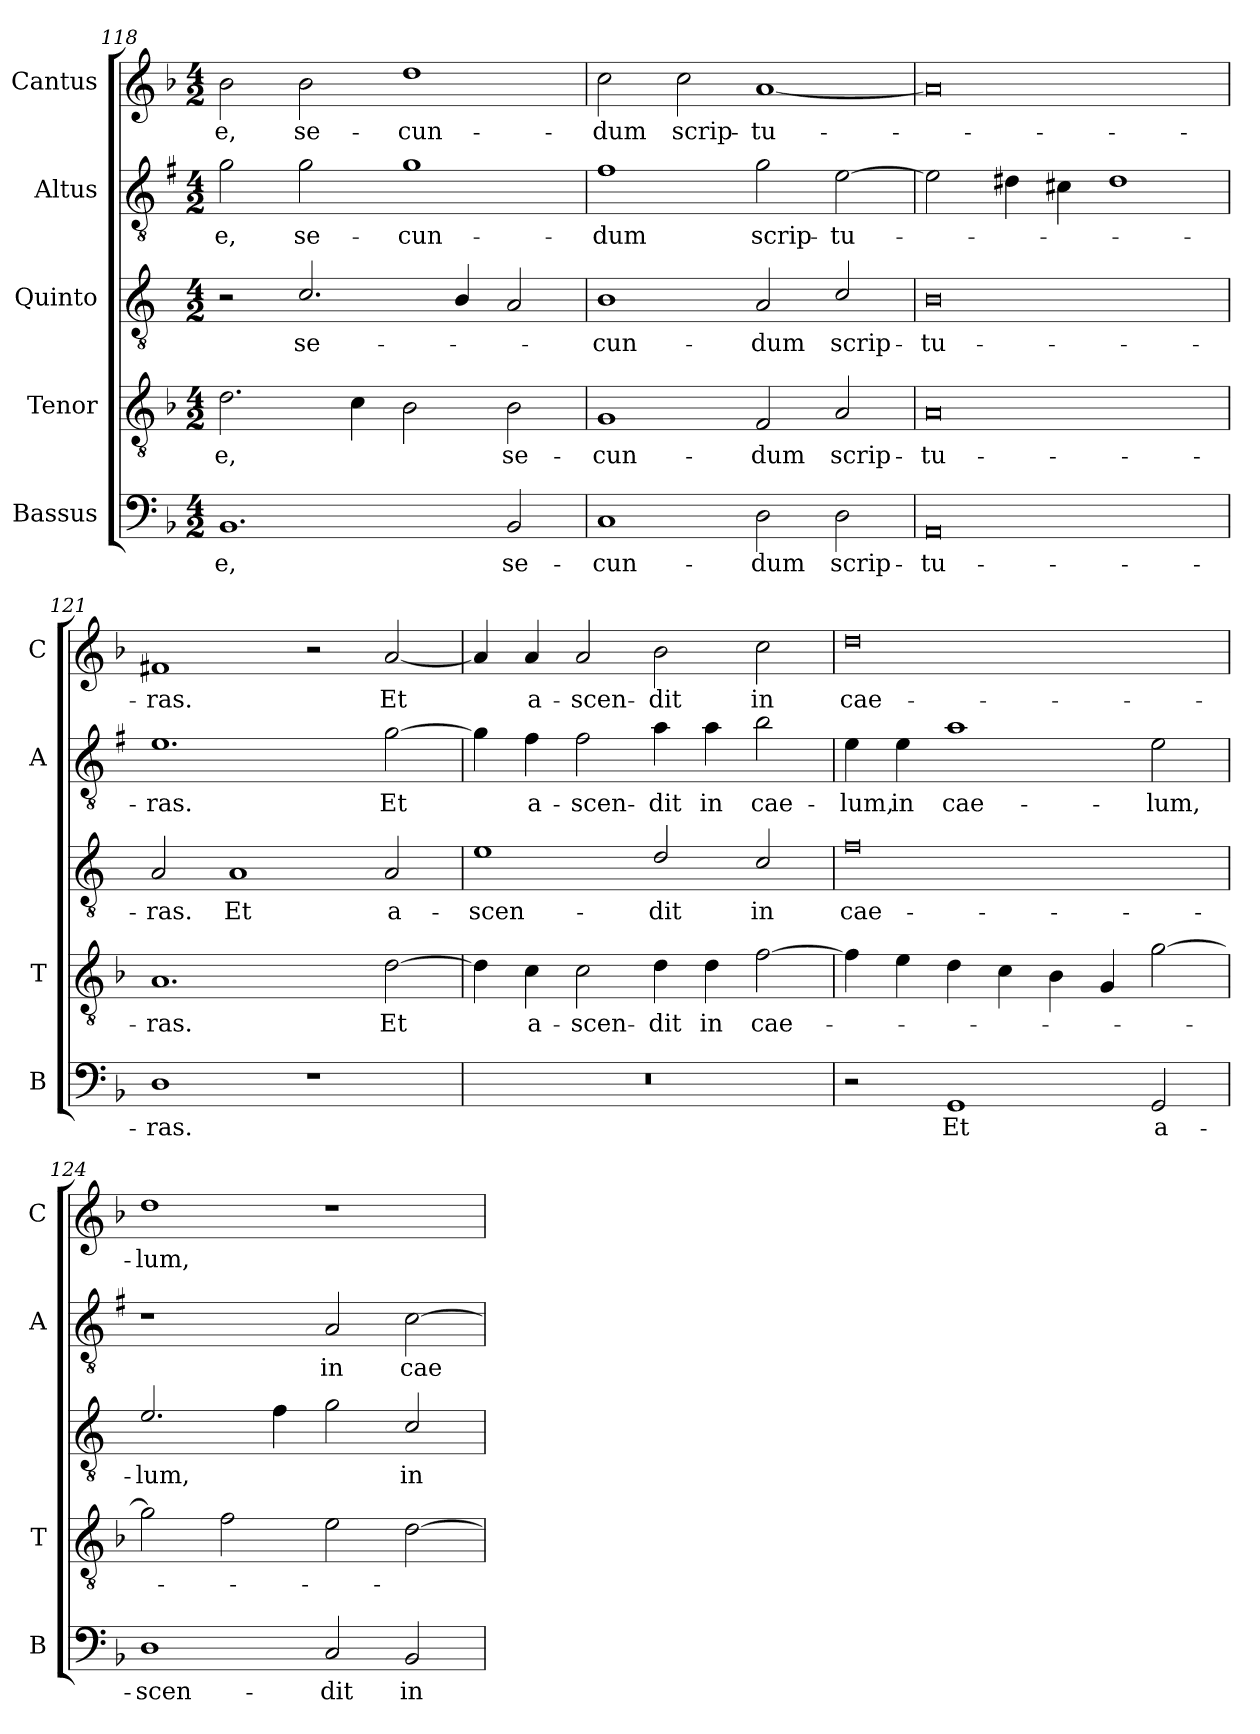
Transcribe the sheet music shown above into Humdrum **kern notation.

**kern	**text	**kern	**text	**kern	**text	**kern	**text	**kern	**text
*part5	*part5	*part4	*part4	*part3	*part3	*part2	*part2	*part1	*part1
*staff5	*staff5	*staff4	*staff4	*staff3	*staff3	*staff2	*staff2	*staff1	*staff1
*I"Bassus	*	*I"Tenor	*	*I"Quinto	*	*I"Altus	*	*I"Cantus	*
*I'B	*	*I'T	*	*	*	*I'A	*	*I'C	*
*clefF4	*	*clefGv2	*	*clefGv2	*	*clefGv2	*	*clefG2	*
*	*	*	*	*ITrd4c7	*	*ITrd1c2	*	*	*
*k[b-]	*	*k[b-]	*	*k[b-]	*	*k[b-]	*	*k[b-]	*
*F:	*	*F:	*	*F:	*	*F:	*	*F:	*
*M4/2	*	*M4/2	*	*M4/2	*	*M4/2	*	*M4/2	*
=118	=118	=118	=118	=118	=118	=118	=118	=118	=118
!	!LO:LY:b	!	!LO:LY:b	!	!	!	!LO:LY:b	!	!LO:LY:b
1.BB-	-e,	2.d\	-e,	2r	.	2f\	-e,	2b-\	-e,
!	!	!	!	!	!LO:LY:b	!	!LO:LY:b	!	!LO:LY:b
.	.	.	.	2.F/	se-	2f\	se-	2b-\	se-
.	.	4c\	.	.	.	.	.	.	.
!	!	!	!	!	!	!	!LO:LY:b	!	!LO:LY:b
.	.	2B-\	.	.	.	1f	-cun-	1dd	-cun-
.	.	.	.	4E/	.	.	.	.	.
!	!LO:LY:b	!	!LO:LY:b	!	!	!	!	!	!
2BB-/	se-	2B-\	se-	2D/	.	.	.	.	.
=119	=119	=119	=119	=119	=119	=119	=119	=119	=119
!	!LO:LY:b	!	!LO:LY:b	!	!LO:LY:b	!	!LO:LY:b	!	!LO:LY:b
1C	-cun-	1G	-cun-	1E	-cun-	1e	-dum	2cc\	-dum
!	!	!	!	!	!	!	!	!	!LO:LY:b
.	.	.	.	.	.	.	.	2cc\	scrip-
!	!LO:LY:b	!	!LO:LY:b	!	!LO:LY:b	!	!LO:LY:b	!	!LO:LY:b
2D\	-dum	2F/	-dum	2D/	-dum	2f\	scrip-	[1a	-tu-
!	!LO:LY:b	!	!LO:LY:b	!	!LO:LY:b	!	!LO:LY:b	!	!
2D\	scrip-	2A/	scrip-	2F/	scrip-	[2d\	-tu-	.	.
!!LO:PB:g=z
=120	=120	=120	=120	=120	=120	=120	=120	=120	=120
!	!LO:LY:b	!	!LO:LY:b	!	!LO:LY:b	!	!	!	!
0AA	-tu-	0A	-tu-	0E	-tu-	2d\]	.	0a]	.
.	.	.	.	.	.	4c#X\	.	.	.
.	.	.	.	.	.	4Bn\	.	.	.
.	.	.	.	.	.	1c#	.	.	.
=121	=121	=121	=121	=121	=121	=121	=121	=121	=121
!	!LO:LY:b	!	!LO:LY:b	!	!LO:LY:b	!	!LO:LY:b	!	!LO:LY:b
1D	-ras.	1.A	-ras.	2D/	-ras.	1.d	-ras.	1f#X	-ras.
!	!	!	!	!	!LO:LY:b	!	!	!	!
.	.	.	.	1D	Et	.	.	.	.
1r	.	.	.	.	.	.	.	2r	.
!	!	!	!LO:LY:b	!	!LO:LY:b	!	!LO:LY:b	!	!LO:LY:b
.	.	[2d\	Et	2D/	a-	[2f\	Et	[2a/	Et
=122	=122	=122	=122	=122	=122	=122	=122	=122	=122
!	!	!	!	!	!LO:LY:b	!	!	!	!
0r	.	4d\]	.	1A	-scen-	4f\]	.	4a/]	.
!	!	!	!LO:LY:b	!	!	!	!LO:LY:b	!	!LO:LY:b
.	.	4c\	a-	.	.	4e\	a-	4a/	a-
!	!	!	!LO:LY:b	!	!	!	!LO:LY:b	!	!LO:LY:b
.	.	2c\	-scen-	.	.	2e\	-scen-	2a/	-scen-
!	!	!	!LO:LY:b	!	!LO:LY:b	!	!LO:LY:b	!	!LO:LY:b
.	.	4d\	-dit	2G/	-dit	4g\	-dit	2b-\	-dit
!	!	!	!LO:LY:b	!	!	!	!LO:LY:b	!	!
.	.	4d\	in	.	.	4g\	in	.	.
!	!	!	!LO:LY:b	!	!LO:LY:b	!	!LO:LY:b	!	!LO:LY:b
.	.	[2f\	cae-	2F/	in	2a\	cae-	2cc\	in
=123	=123	=123	=123	=123	=123	=123	=123	=123	=123
!	!	!	!	!	!LO:LY:b	!	!LO:LY:b	!	!LO:LY:b
2r	.	4f\]	.	0B-	cae-	4d\	-lum,	0dd	cae-
!	!	!	!	!	!	!	!LO:LY:b	!	!
.	.	4e\	.	.	.	4d\	in	.	.
!	!LO:LY:b	!	!	!	!	!	!LO:LY:b	!	!
1GG	Et	4d\	.	.	.	1g	cae-	.	.
.	.	4c\	.	.	.	.	.	.	.
.	.	4B-\	.	.	.	.	.	.	.
.	.	4G/	.	.	.	.	.	.	.
!	!LO:LY:b	!	!	!	!	!	!LO:LY:b	!	!
2GG/	a-	[2g\	.	.	.	2d\	-lum,	.	.
=124	=124	=124	=124	=124	=124	=124	=124	=124	=124
!	!LO:LY:b	!	!	!	!LO:LY:b	!	!	!	!LO:LY:b
1D	-scen-	2g\]	.	2.A/	-lum,	1r	.	1dd	-lum,
.	.	2f\	.	.	.	.	.	.	.
.	.	.	.	4B-\	.	.	.	.	.
!	!LO:LY:b	!	!	!	!	!	!LO:LY:b	!	!
2C/	-dit	2e\	.	2c\	.	2G/	in	1r	.
!	!LO:LY:b	!	!	!	!LO:LY:b	!	!LO:LY:b	!	!
2BB-/	in	[2d\	.	2F/	in	[2B-\	cae-	.	.
=	=	=	=	=	=	=	=	=	=
*-	*-	*-	*-	*-	*-	*-	*-	*-	*-
